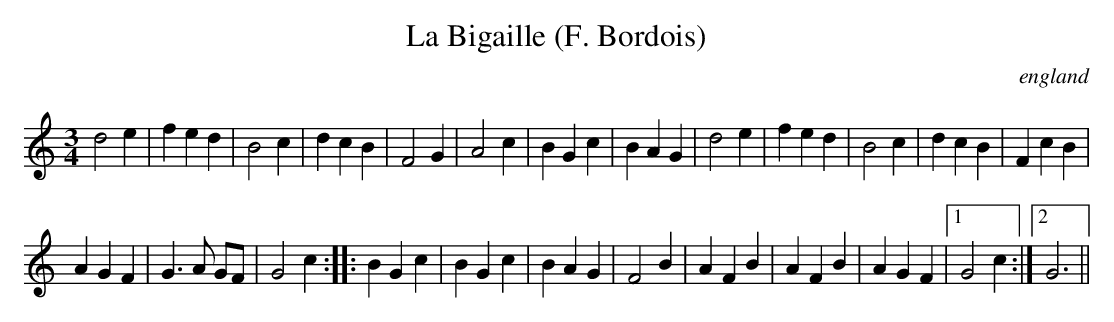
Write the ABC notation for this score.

X:1
T:La Bigaille (F. Bordois)
O:england
M:3/4
L:1/4
K:C
d2e|fed|B2c|dcB|\
F2G|A2c|BGc|BAG|\
d2e|fed|B2c|dcB|FcB|
AGF|G>A G/F/|G2c:|\
|:BGc|BGc|BAG|F2B|\
AFB|AFB|AGF|1 G2c:|2 G3||
